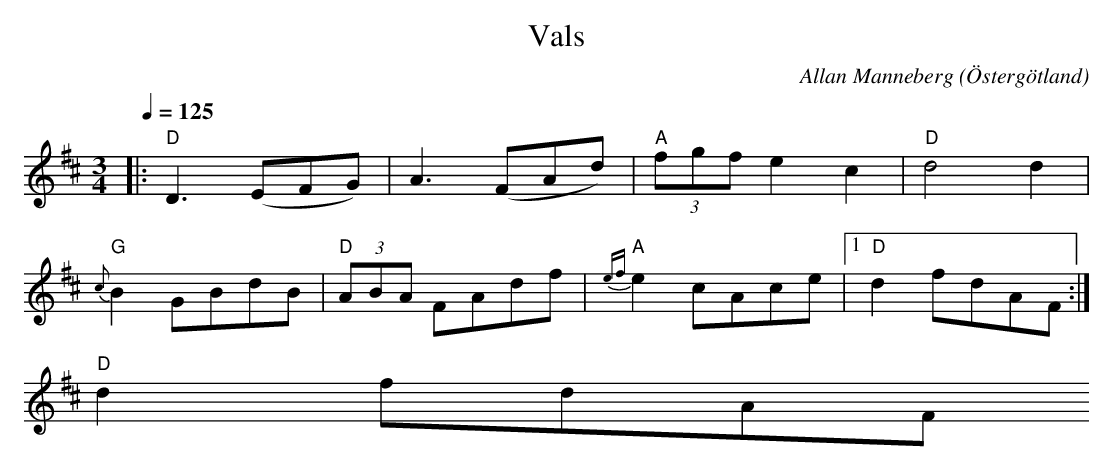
X:1
T:Vals
O:Östergötland
C:Allan Manneberg
Q:1/4=125
M: 3/4
L: 1/8
K: D
|: "D"D3(EFG) | A3(FAd) |"A" (3fgf e2 c2|"D" d4 d2|
"G" {c}B2 GBdB| "D" (3ABA FAdf | "A" {ef}e2 cAce|1"D" d2 fdAF:|
2"D" d2 fdAF
:|
